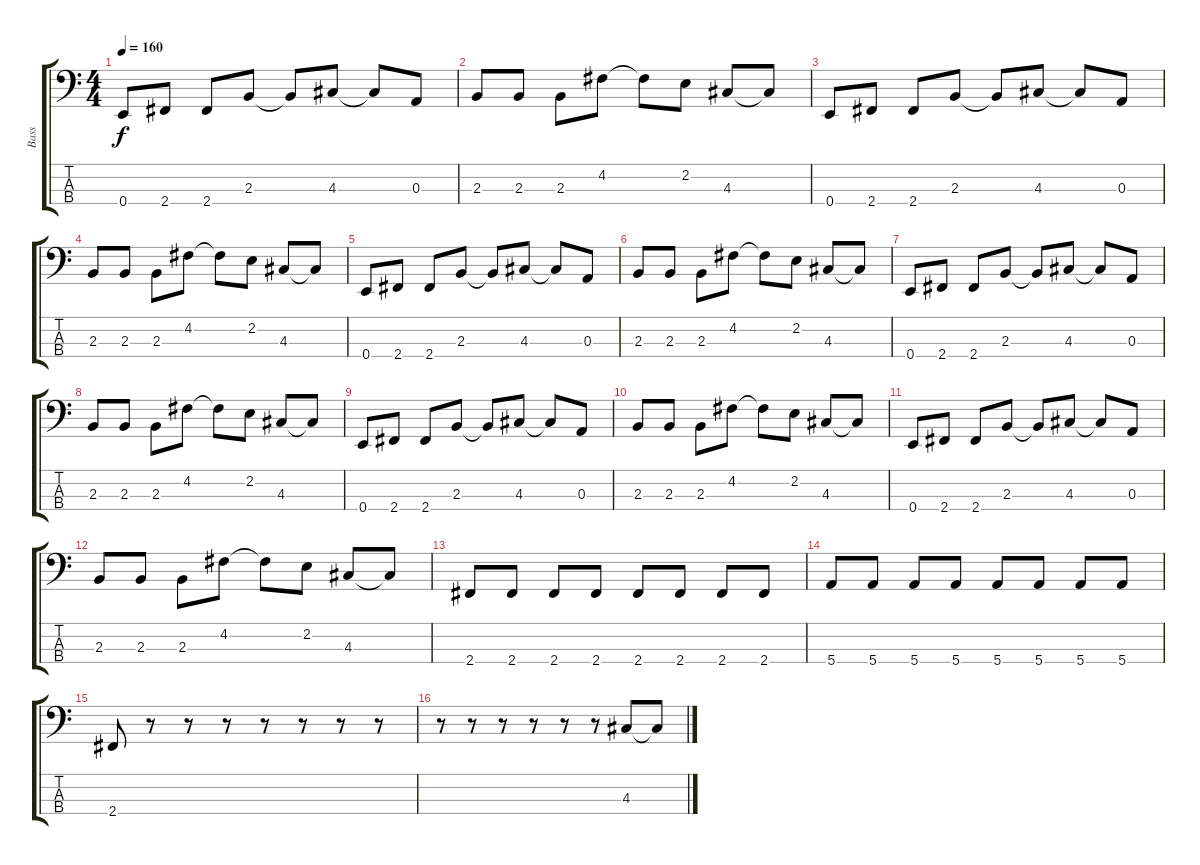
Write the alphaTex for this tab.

\track ("Bass" "Bass") {instrument electricbasspick}
\staff {score tabs}
\tuning (G2 D2 A1 E1) {hide}
\ts (4 4)
\tempo 160
\clef f4
\ks c
0.4.8{dy f} 2.4.8 2.4.8 2.3.8 2.3{t}.8 4.3.8 4.3{t}.8 0.3.8 |
2.3.8 2.3.8 2.3.8 4.2.8 4.2{t}.8 2.2.8 4.3.8 4.3{t}.8 |
0.4.8 2.4.8 2.4.8 2.3.8 2.3{t}.8 4.3.8 4.3{t}.8 0.3.8 |
2.3.8 2.3.8 2.3.8 4.2.8 4.2{t}.8 2.2.8 4.3.8 4.3{t}.8 |
0.4.8 2.4.8 2.4.8 2.3.8 2.3{t}.8 4.3.8 4.3{t}.8 0.3.8 |
2.3.8 2.3.8 2.3.8 4.2.8 4.2{t}.8 2.2.8 4.3.8 4.3{t}.8 |
0.4.8 2.4.8 2.4.8 2.3.8 2.3{t}.8 4.3.8 4.3{t}.8 0.3.8 |
2.3.8 2.3.8 2.3.8 4.2.8 4.2{t}.8 2.2.8 4.3.8 4.3{t}.8 |
0.4.8 2.4.8 2.4.8 2.3.8 2.3{t}.8 4.3.8 4.3{t}.8 0.3.8 |
2.3.8 2.3.8 2.3.8 4.2.8 4.2{t}.8 2.2.8 4.3.8 4.3{t}.8 |
0.4.8 2.4.8 2.4.8 2.3.8 2.3{t}.8 4.3.8 4.3{t}.8 0.3.8 |
2.3.8 2.3.8 2.3.8 4.2.8 4.2{t}.8 2.2.8 4.3.8 4.3{t}.8 |
2.4.8 2.4.8 2.4.8 2.4.8 2.4.8 2.4.8 2.4.8 2.4.8 |
5.4.8 5.4.8 5.4.8 5.4.8 5.4.8 5.4.8 5.4.8 5.4.8 |
2.4.8 r.8 r.8 r.8 r.8 r.8 r.8 r.8 |
r.8 r.8 r.8 r.8 r.8 r.8 4.3.8 4.3{t}.8
